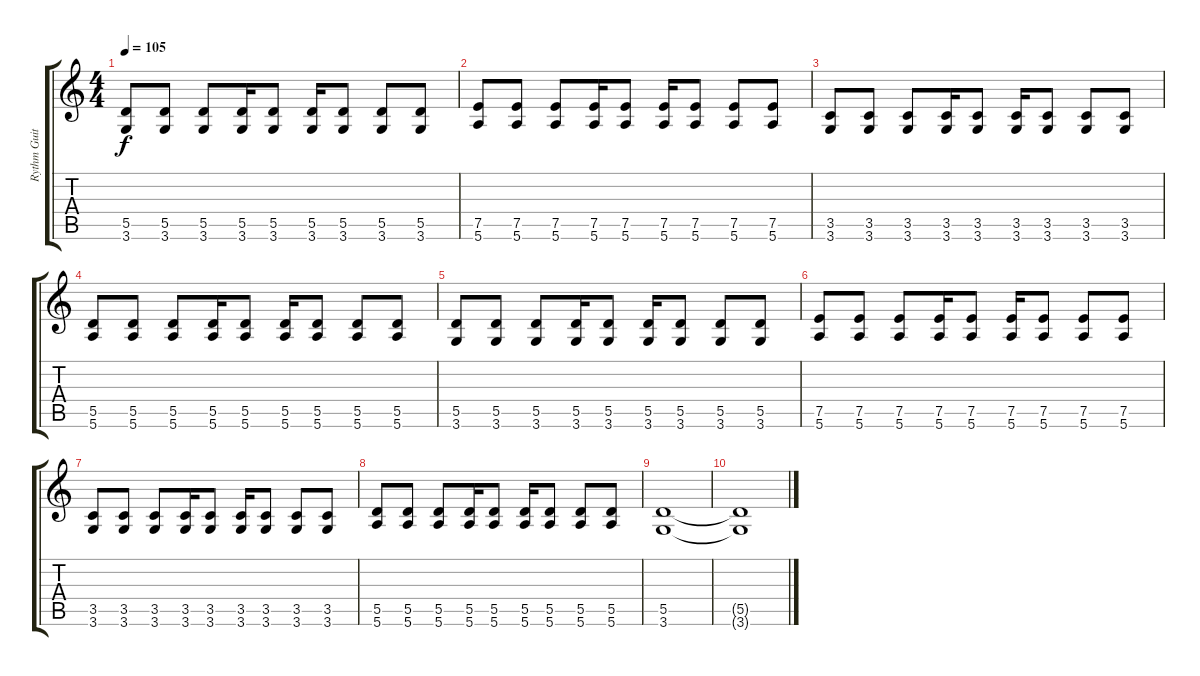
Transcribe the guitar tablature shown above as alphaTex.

\track ("Rythm Guitar" "Rythm Guit") {instrument overdrivenguitar}
\staff {score tabs}
\tuning (E4 B3 G3 D3 A2 E2) {hide}
\ts (4 4)
\tempo 105
\clef g2
\ks c
(5.5 3.6).8{dy f} (5.5 3.6).8 (5.5 3.6).8 (5.5 3.6).16 (5.5 3.6).8 (5.5 3.6).16 (5.5 3.6).8 (5.5 3.6).8 (5.5 3.6).8 |
(7.5 5.6).8 (7.5 5.6).8 (7.5 5.6).8 (7.5 5.6).16 (7.5 5.6).8 (7.5 5.6).16 (7.5 5.6).8 (7.5 5.6).8 (7.5 5.6).8 |
(3.5 3.6).8 (3.5 3.6).8 (3.5 3.6).8 (3.5 3.6).16 (3.5 3.6).8 (3.5 3.6).16 (3.5 3.6).8 (3.5 3.6).8 (3.5 3.6).8 |
(5.5 5.6).8 (5.5 5.6).8 (5.5 5.6).8 (5.5 5.6).16 (5.5 5.6).8 (5.5 5.6).16 (5.5 5.6).8 (5.5 5.6).8 (5.5 5.6).8 |
(5.5 3.6).8 (5.5 3.6).8 (5.5 3.6).8 (5.5 3.6).16 (5.5 3.6).8 (5.5 3.6).16 (5.5 3.6).8 (5.5 3.6).8 (5.5 3.6).8 |
(7.5 5.6).8 (7.5 5.6).8 (7.5 5.6).8 (7.5 5.6).16 (7.5 5.6).8 (7.5 5.6).16 (7.5 5.6).8 (7.5 5.6).8 (7.5 5.6).8 |
(3.5 3.6).8 (3.5 3.6).8 (3.5 3.6).8 (3.5 3.6).16 (3.5 3.6).8 (3.5 3.6).16 (3.5 3.6).8 (3.5 3.6).8 (3.5 3.6).8 |
(5.5 5.6).8 (5.5 5.6).8 (5.5 5.6).8 (5.5 5.6).16 (5.5 5.6).8 (5.5 5.6).16 (5.5 5.6).8 (5.5 5.6).8 (5.5 5.6).8 |
(5.5 3.6).1{volume 0} |
(5.5{t} 3.6{t}).1
